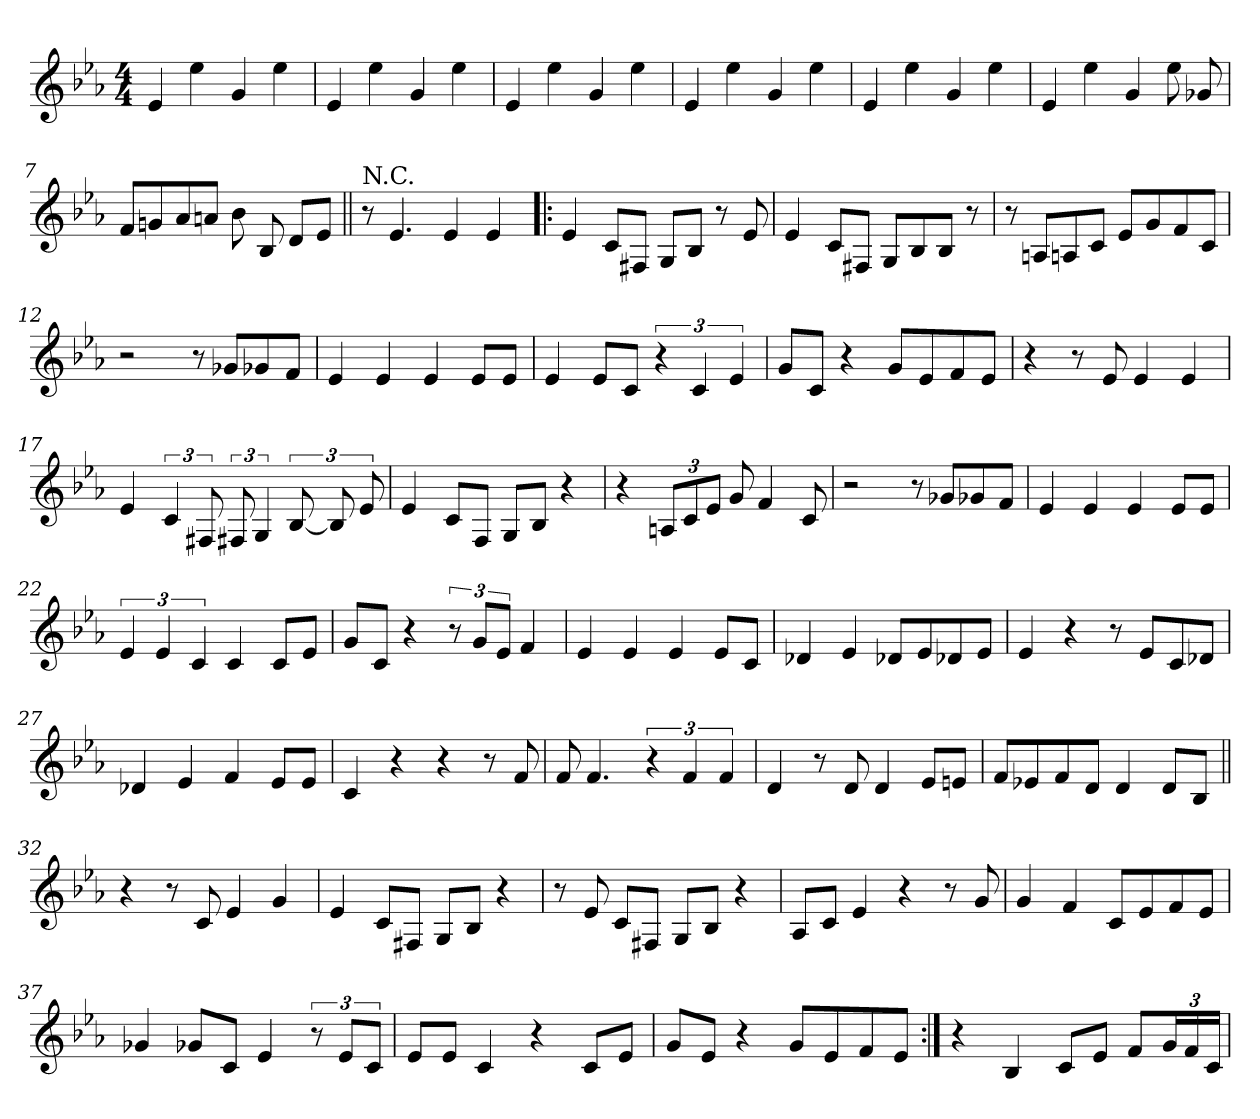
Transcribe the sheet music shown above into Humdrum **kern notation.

**kern
*part1
*staff1
*clefG2
*k[b-e-a-]
*E-:
*M4/4
=1
4e-/
4ee-\
4g/
4ee-\
=2
4e-/
4ee-\
4g/
4ee-\
=3
4e-/
4ee-\
4g/
4ee-\
=4
4e-/
4ee-\
4g/
4ee-\
!!LO:LB:g=z
=5
4e-/
4ee-\
4g/
4ee-\
=6
4e-/
4ee-\
4g/
8ee-\
8g-X/
=7
8f/L
8gn/
8a-/
8an/J
8b-\
8B-/
8d/L
8e-/J
=8||
!LO:TX:a:t=N.C.
8r
4.e-/
4e-/
4e-/
!!LO:LB:g=z
=9!|:
4e-/
8c/L
8F#X/J
8G/L
8B-/J
8r
8e-/
=10
4e-/
8c/L
8F#X/J
8G/L
8B-/
8B-/J
8r
=11
8r
8An/L
8An/
8c/J
8e-/L
8g/
8f/
8c/J
=12
2r
8r
8g-X/L
8g-X/
8f/J
!!LO:LB:g=z
=13
4e-/
4e-/
4e-/
8e-/L
8e-/J
=14
4e-/
8e-/L
8c/J
6r
6c/
6e-/
=15
8g/L
8c/J
4r
8g/L
8e-/
8f/
8e-/J
=16
4r
8r
8e-/
4e-/
4e-/
!!LO:LB:g=z
=17
4e-/
6c/
12F#X/
12F#X/
6G/
[12B-/
12B-/]
12e-/
=18
4e-/
8c/L
8F/J
8G/L
8B-/J
4r
=19
4r
*Xbrackettup
12An/L
12c/
12e-/J
8g/
4f/
8c/
=20
2r
8r
8g-X/L
8g-X/
8f/J
!!LO:LB:g=z
=21
4e-/
4e-/
4e-/
8e-/L
8e-/J
=22
*brackettup
6e-/
6e-/
6c/
4c/
8c/L
8e-/J
=23
8g/L
8c/J
4r
12r
12g/L
12e-/J
4f/
=24
4e-/
4e-/
4e-/
8e-/L
8c/J
!!LO:LB:g=z
=25
4d-X/
4e-/
8d-X/L
8e-/
8d-X/
8e-/J
=26
4e-/
4r
8r
8e-/L
8c/
8d-X/J
=27
4d-X/
4e-/
4f/
8e-/L
8e-/J
=28
4c/
4r
4r
8r
8f/
!!LO:LB:g=z
=29
8f/
4.f/
6r
6f/
6f/
=30
4d/
8r
8d/
4d/
8e-/L
8en/J
=31
8f/L
8e-X/
8f/
8d/J
4d/
8d/L
8B-/J
=32||
4r
8r
8c/
4e-/
4g/
!!LO:LB:g=z
=33
4e-/
8c/L
8F#X/J
8G/L
8B-/J
4r
=34
8r
8e-/
8c/L
8F#X/J
8G/L
8B-/J
4r
=35
8A-/L
8c/J
4e-/
4r
8r
8g/
=36
4g/
4f/
8c/L
8e-/
8f/
8e-/J
!!LO:LB:g=z
=37
4g-X/
8g-X/L
8c/J
4e-/
12r
12e-/L
12c/J
=38
8e-/L
8e-/J
4c/
4r
8c/L
8e-/J
=39
8g/L
8e-/J
4r
8g/L
8e-/
8f/
8e-/J
=40:|!
4r
4B-/
8c/L
8e-/J
8f/L
*Xbrackettup
24g/L
24f/
24c/JJ
=
*-
